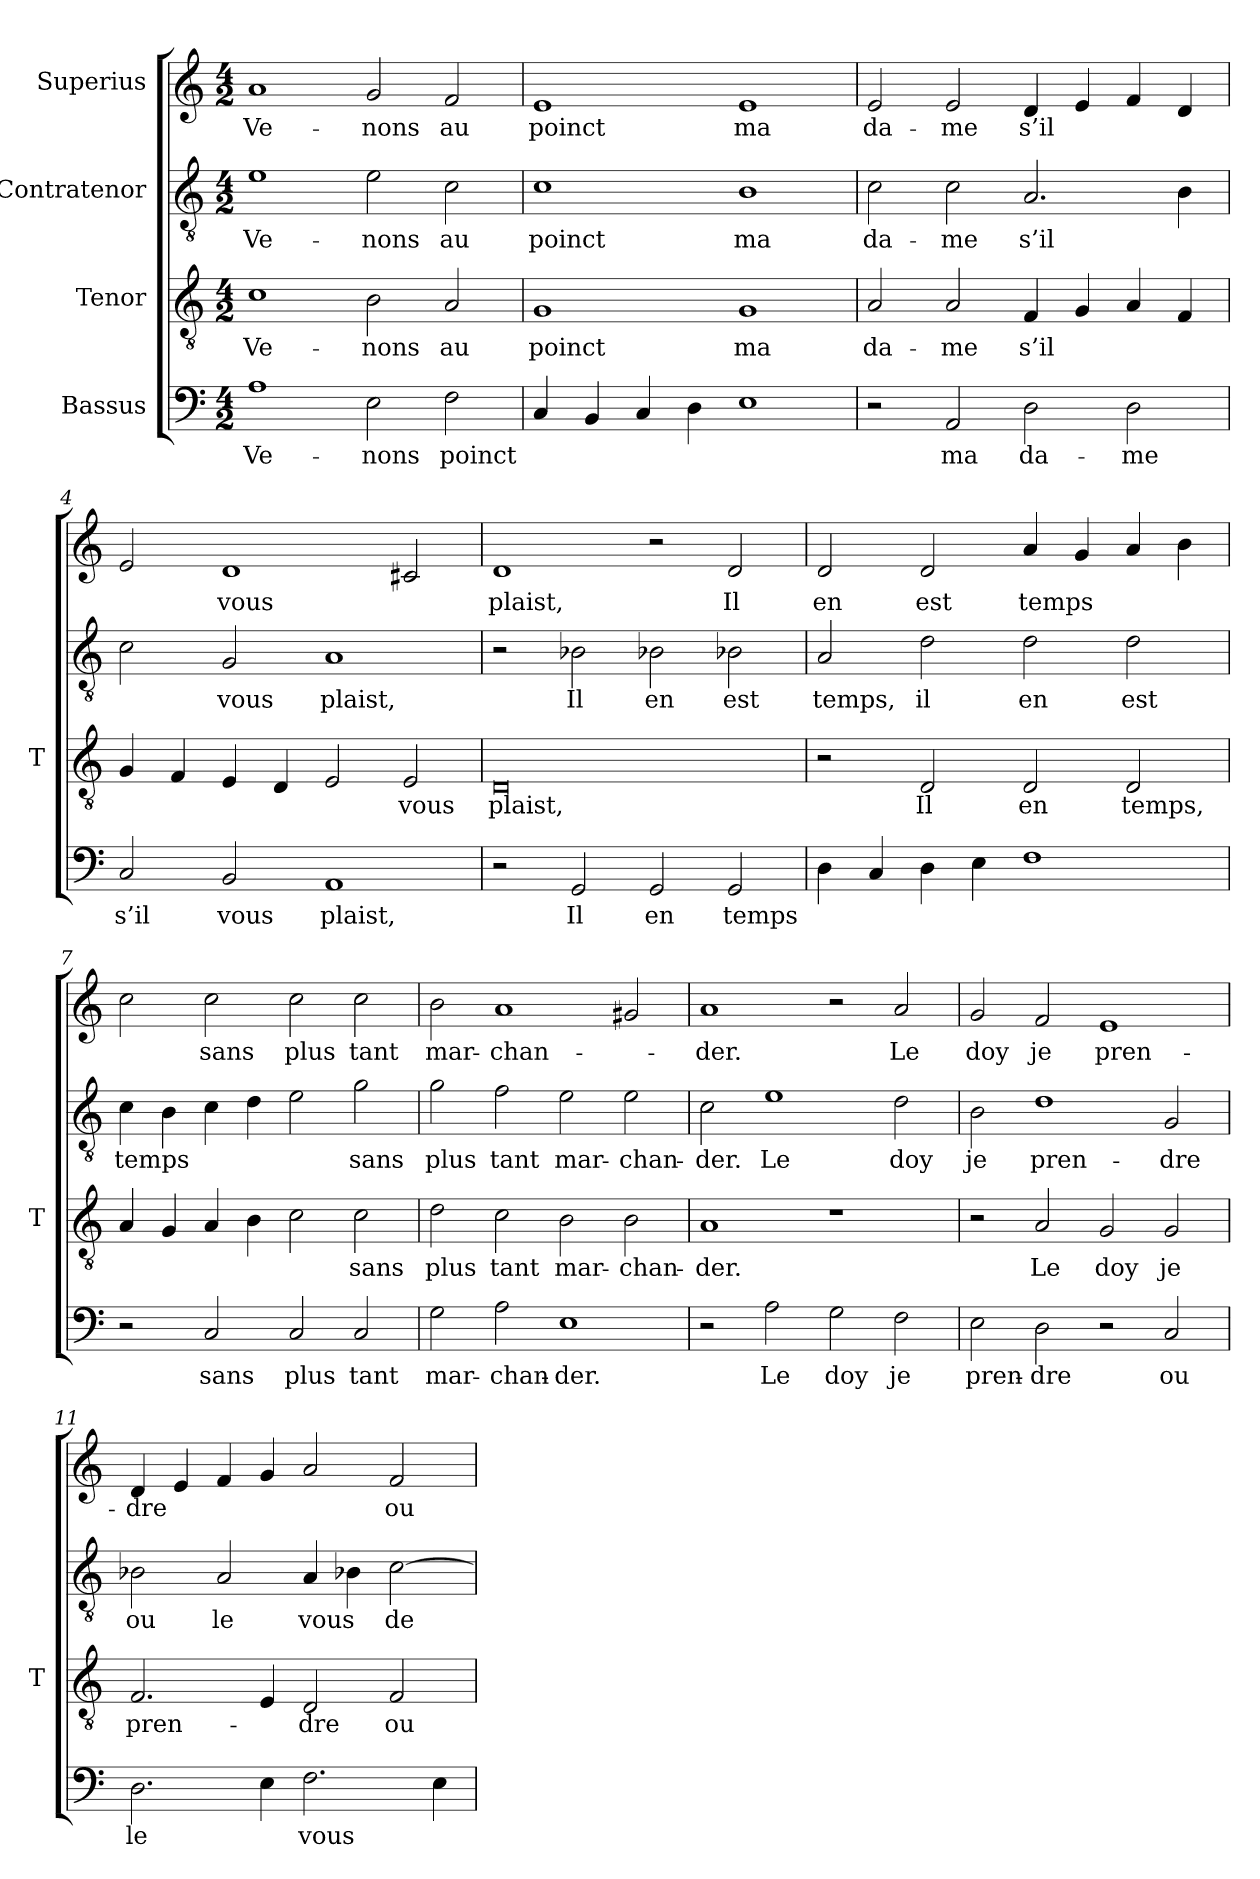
**kern	**text	**kern	**text	**kern	**text	**kern	**text
*part4	*part4	*part3	*part3	*part2	*part2	*part1	*part1
*staff4	*staff4	*staff3	*staff3	*staff2	*staff2	*staff1	*staff1
*I"Bassus	*	*I"Tenor	*	*I"Contratenor	*	*I"Superius	*
*	*	*I'T	*	*	*	*	*
*clefF4	*	*clefGv2	*	*clefGv2	*	*clefG2	*
*k[]	*	*k[]	*	*k[]	*	*k[]	*
*M4/2	*	*M4/2	*	*M4/2	*	*M4/2	*
=1	=1	=1	=1	=1	=1	=1	=1
1A	Ve-	1c	Ve-	1e	Ve-	1a	Ve-
2E	-nons	2B	-nons	2e	-nons	2g	-nons
2F	-poinct	2A	-au	2c	-au	2f	-au
=2	=2	=2	=2	=2	=2	=2	=2
4C	.	1G	-poinct	1c	-poinct	1e	-poinct
4BB	.	.	.	.	.	.	.
4C	.	.	.	.	.	.	.
4D	.	.	.	.	.	.	.
1E	.	1G	-ma	1B	-ma	1e	-ma
=3	=3	=3	=3	=3	=3	=3	=3
2r	.	2A	da-	2c	da-	2e	da-
2AA	-ma	2A	-me	2c	-me	2e	-me
2D	da-	4F	-s’il	2.A	-s’il	4d	-s’il
.	.	4G	.	.	.	4e	.
2D	-me	4A	.	.	.	4f	.
.	.	4F	.	4B	.	4d	.
=4	=4	=4	=4	=4	=4	=4	=4
2C	-s’il	4G	.	2c	.	2e	.
.	.	4F	.	.	.	.	.
2BB	-vous	4E	.	2G	-vous	1d	-vous
.	.	4D	.	.	.	.	.
1AA	-plaist,	2E	.	1A	-plaist,	.	.
.	.	2E	-vous	.	.	2c#X	.
=5	=5	=5	=5	=5	=5	=5	=5
2r	.	0D	-plaist,	2r	.	1d	-plaist,
2GG	-Il	.	.	2B-X	-Il	.	.
2GG	-en	.	.	2B-X	-en	2r	.
2GG	-temps	.	.	2B-X	-est	2d	-Il
=6	=6	=6	=6	=6	=6	=6	=6
4D	.	2r	.	2A	-temps,	2d	-en
4C	.	.	.	.	.	.	.
4D	.	2D	-Il	2d	-il	2d	-est
4E	.	.	.	.	.	.	.
1F	.	2D	-en	2d	-en	4a	-temps
.	.	.	.	.	.	4g	.
.	.	2D	-temps,	2d	-est	4a	.
.	.	.	.	.	.	4b	.
=7	=7	=7	=7	=7	=7	=7	=7
2r	.	4A	.	4c	-temps	2cc	.
.	.	4G	.	4B	.	.	.
2C	-sans	4A	.	4c	.	2cc	-sans
.	.	4B	.	4d	.	.	.
2C	-plus	2c	.	2e	.	2cc	-plus
2C	-tant	2c	-sans	2g	-sans	2cc	-tant
=8	=8	=8	=8	=8	=8	=8	=8
2G	mar-	2d	-plus	2g	-plus	2b	mar-
2A	chan-	2c	-tant	2f	-tant	1a	chan-
1E	-der.	2B	mar-	2e	mar-	.	.
.	.	2B	chan-	2e	chan-	2g#X	.
=9	=9	=9	=9	=9	=9	=9	=9
2r	.	1A	-der.	2c	-der.	1a	-der.
2A	-Le	.	.	1e	-Le	.	.
2G	-doy	1r	.	.	.	2r	.
2F	-je	.	.	2d	-doy	2a	-Le
=10	=10	=10	=10	=10	=10	=10	=10
2E	pren-	2r	.	2B	-je	2g	-doy
2D	-dre	2A	-Le	1d	pren-	2f	-je
2r	.	2G	-doy	.	.	1e	pren-
2C	-ou	2G	-je	2G	-dre	.	.
=11	=11	=11	=11	=11	=11	=11	=11
2.D	-le	2.F	pren-	2B-X	-ou	4d	-dre
.	.	.	.	.	.	4e	.
.	.	.	.	2A	-le	4f	.
4E	.	4E	.	.	.	4g	.
2.F	-vous	2D	-dre	4A	-vous	2a	.
.	.	.	.	4B-X	.	.	.
.	.	2F	-ou	[2c	de-	2f	-ou
4E	.	.	.	.	.	.	.
=	=	=	=	=	=	=	=
*-	*-	*-	*-	*-	*-	*-	*-
